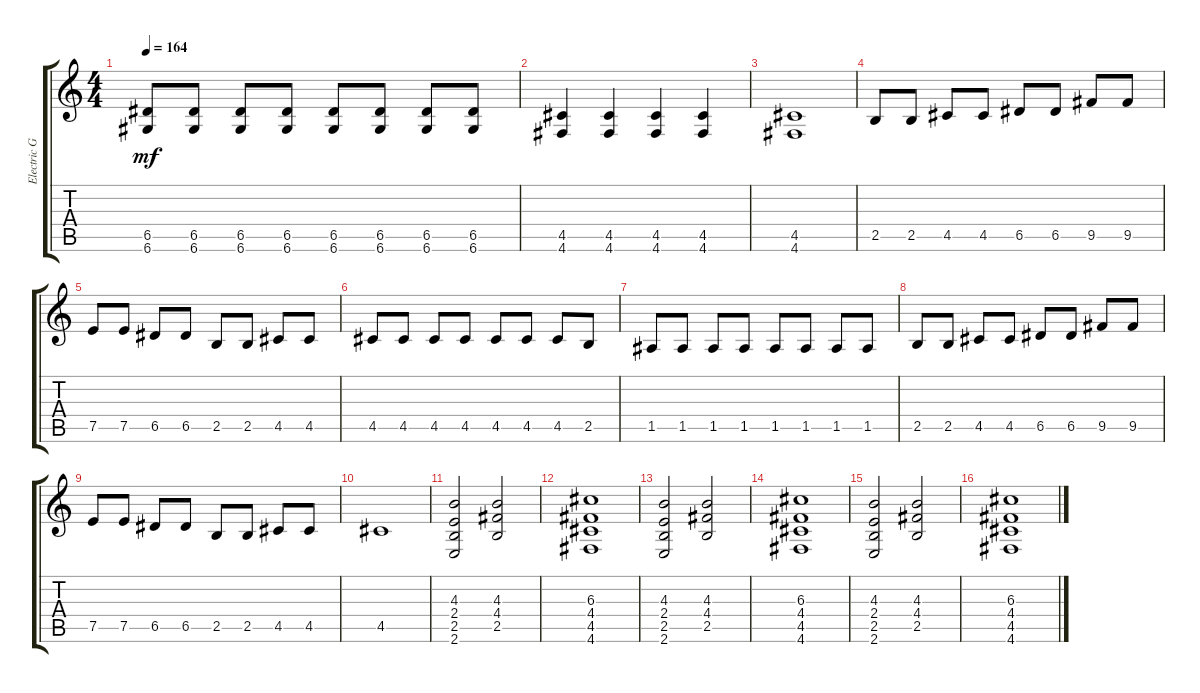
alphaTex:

\track ("Electric Guitar" "Electric G") {instrument overdrivenguitar}
\staff {score tabs}
\tuning (E4 B3 G3 D3 A2 D2) {hide}
\ts (4 4)
\tempo 164
\clef g2
\ks c
(6.5 6.6).8{dy mf} (6.5 6.6).8 (6.5 6.6).8 (6.5 6.6).8 (6.5 6.6).8 (6.5 6.6).8 (6.5 6.6).8 (6.5 6.6).8 |
(4.5 4.6).4 (4.5 4.6).4 (4.5 4.6).4 (4.5 4.6).4 |
(4.5 4.6).1 |
2.5.8 2.5.8 4.5.8 4.5.8 6.5.8 6.5.8 9.5.8 9.5.8 |
7.5.8 7.5.8 6.5.8 6.5.8 2.5.8 2.5.8 4.5.8 4.5.8 |
4.5.8 4.5.8 4.5.8 4.5.8 4.5.8 4.5.8 4.5.8 2.5.8 |
1.5.8 1.5.8 1.5.8 1.5.8 1.5.8 1.5.8 1.5.8 1.5.8 |
2.5.8 2.5.8 4.5.8 4.5.8 6.5.8 6.5.8 9.5.8 9.5.8 |
7.5.8 7.5.8 6.5.8 6.5.8 2.5.8 2.5.8 4.5.8 4.5.8 |
4.5.1 |
(4.3 2.4 2.5 2.6).2 (4.3 4.4 2.5).2 |
(6.3 4.4 4.5 4.6).1 |
(4.3 2.4 2.5 2.6).2 (4.3 4.4 2.5).2 |
(6.3 4.4 4.5 4.6).1 |
(4.3 2.4 2.5 2.6).2 (4.3 4.4 2.5).2 |
(6.3 4.4 4.5 4.6).1
